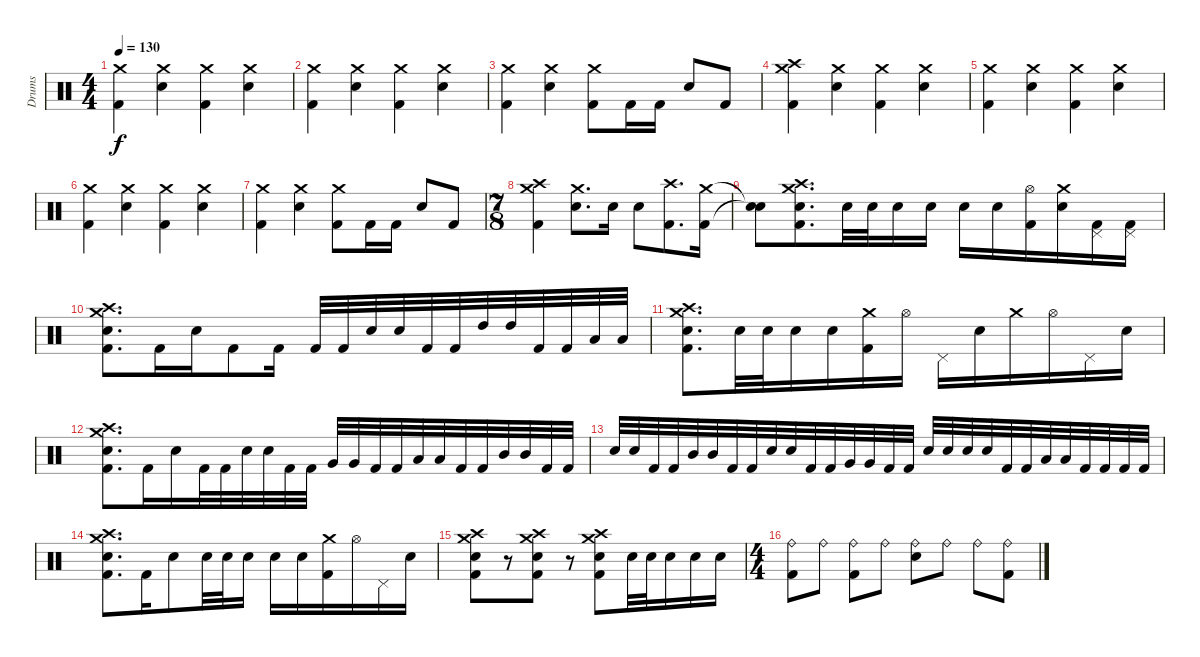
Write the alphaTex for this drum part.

\track ("Drums" "Drums") {instrument percussion}
\staff {score}
\articulation defaults
\ts (4 4)
\tempo 130
\clef neutral
\ks c
("Crash medium (hit)" "Kick (hit) 2").4{dy f} ("Crash medium (hit)" "Electric Snare (hit)").4 ("Crash medium (hit)" "Kick (hit) 2").4 ("Crash medium (hit)" "Electric Snare (hit)").4 |
("Crash medium (hit)" "Kick (hit) 2").4 ("Crash medium (hit)" "Electric Snare (hit)").4 ("Crash medium (hit)" "Kick (hit) 2").4 ("Crash medium (hit)" "Electric Snare (hit)").4 |
("Crash medium (hit)" "Kick (hit) 2").4 ("Crash medium (hit)" "Electric Snare (hit)").4 ("Crash medium (hit)" "Kick (hit) 2").8 "Kick (hit) 2".16 "Kick (hit) 2".16 "Electric Snare (hit)".8 "Kick (hit) 2".8 |
("Crash high (hit)" "Crash medium (hit)" "Kick (hit) 2").4 ("Crash medium (hit)" "Electric Snare (hit)").4 ("Crash medium (hit)" "Kick (hit) 2").4 ("Crash medium (hit)" "Electric Snare (hit)").4 |
("Crash medium (hit)" "Kick (hit) 2").4 ("Crash medium (hit)" "Electric Snare (hit)").4 ("Crash medium (hit)" "Kick (hit) 2").4 ("Crash medium (hit)" "Electric Snare (hit)").4 |
("Crash medium (hit)" "Kick (hit) 2").4 ("Crash medium (hit)" "Electric Snare (hit)").4 ("Crash medium (hit)" "Kick (hit) 2").4 ("Crash medium (hit)" "Electric Snare (hit)").4 |
("Crash medium (hit)" "Kick (hit) 2").4 ("Crash medium (hit)" "Electric Snare (hit)").4 ("Crash medium (hit)" "Kick (hit) 2").8 "Kick (hit) 2".16 "Kick (hit) 2".16 "Electric Snare (hit)".8 "Kick (hit) 2".8 |
\ts (7 8)
("Crash high (hit)" "Crash medium (hit)" "Kick (hit) 2").4 ("Crash medium (hit)" "Electric Snare (hit)").8{d} "Electric Snare (hit)".16 "Electric Snare (hit)".8 ("Crash high (hit)" "Kick (hit) 2").8{d} ("Crash medium (hit)" "Kick (hit) 2").16 |
("Snare (hit)"{t} "Snare (hit)"{t}).8 ("Crash high (hit)" "Crash medium (hit)" "Electric Snare (hit)" "Kick (hit) 2").8{d} "Electric Snare (hit)".32 "Electric Snare (hit)".32 "Electric Snare (hit)".16 "Electric Snare (hit)".16 "Electric Snare (hit)".16 "Electric Snare (hit)".16 ("Hi-Hat (open)" "Kick (hit) 2").16 ("Crash medium (hit)" "Electric Snare (hit)").16 ("Pedal Hi-Hat (hit)" "Kick (hit) 2").16 ("Pedal Hi-Hat (hit)" "Kick (hit) 2").16 |
("Crash high (hit)" "Crash medium (hit)" "Electric Snare (hit)" "Kick (hit) 2").8{d} "Kick (hit) 2".16 "Electric Snare (hit)".16 "Kick (hit) 2".8 "Kick (hit) 2".16 "Kick (hit) 2".32 "Kick (hit) 2".32 "Electric Snare (hit)".32 "Electric Snare (hit)".32 "Kick (hit) 2".32 "Kick (hit) 2".32 "High Tom (hit)".32 "High Tom (hit)".32 "Kick (hit) 2".32 "Kick (hit) 2".32 "Low Tom (hit)".32 "Low Tom (hit)".32 |
("Crash high (hit)" "Crash medium (hit)" "Electric Snare (hit)" "Kick (hit) 2").8{d} "Electric Snare (hit)".32 "Electric Snare (hit)".32 "Electric Snare (hit)".16 "Electric Snare (hit)".16 ("Crash medium (hit)" "Kick (hit) 2").16 "Hi-Hat (open)".16 "Pedal Hi-Hat (hit)".16 "Electric Snare (hit)".16 "Crash medium (hit)".16 "Hi-Hat (open)".16 "Pedal Hi-Hat (hit)".16 "Electric Snare (hit)".16 |
("Crash high (hit)" "Crash medium (hit)" "Electric Snare (hit)" "Kick (hit) 2").8{d} "Kick (hit) 2".16 "Electric Snare (hit)".16 "Kick (hit) 2".32 "Kick (hit) 2".32 "Electric Snare (hit)".32 "Electric Snare (hit)".32 "Kick (hit) 2".32 "Kick (hit) 2".32 "Very Low Tom (hit)".32 "Very Low Tom (hit)".32 "Kick (hit) 2".32 "Kick (hit) 2".32 "Low Tom (hit)".32 "Low Tom (hit)".32 "Kick (hit) 2".32 "Kick (hit) 2".32 "Mid Tom (hit)".32 "Mid Tom (hit)".32 "Kick (hit) 2".32 "Kick (hit) 2".32 |
"Electric Snare (hit)".32 "Electric Snare (hit)".32 "Kick (hit) 2".32 "Kick (hit) 2".32 "Mid Tom (hit)".32 "Mid Tom (hit)".32 "Kick (hit) 2".32 "Kick (hit) 2".32 "Electric Snare (hit)".32 "Electric Snare (hit)".32 "Kick (hit) 2".32 "Kick (hit) 2".32 "Very Low Tom (hit)".32 "Very Low Tom (hit)".32 "Kick (hit) 2".32 "Kick (hit) 2".32 "Electric Snare (hit)".32 "Electric Snare (hit)".32 "Electric Snare (hit)".32 "Electric Snare (hit)".32 "Kick (hit) 2".32 "Kick (hit) 2".32 "Low Tom (hit)".32 "Low Tom (hit)".32 "Kick (hit) 2".32 "Kick (hit) 2".32 "Kick (hit) 2".32 "Kick (hit) 2".32 |
("Crash high (hit)" "Crash medium (hit)" "Electric Snare (hit)" "Kick (hit) 2").8{d} "Kick (hit) 2".16 "Electric Snare (hit)".8 "Electric Snare (hit)".32 "Electric Snare (hit)".32 "Electric Snare (hit)".16 "Electric Snare (hit)".16 "Electric Snare (hit)".16 ("Crash medium (hit)" "Kick (hit) 2").16 "Hi-Hat (open)".16 "Pedal Hi-Hat (hit)".16 "Electric Snare (hit)".16 |
("Crash high (hit)" "Crash medium (hit)" "Electric Snare (hit)" "Kick (hit) 2").8 r.8 ("Crash high (hit)" "Crash medium (hit)" "Electric Snare (hit)" "Kick (hit) 2").8 r.8 ("Crash high (hit)" "Crash medium (hit)" "Electric Snare (hit)" "Kick (hit) 2").8 "Electric Snare (hit)".32 "Electric Snare (hit)".32 "Electric Snare (hit)".16 "Electric Snare (hit)".16 "Electric Snare (hit)".16 |
\ts (4 4)
("Ride (bell)" "Kick (hit) 2").8 "Ride (bell)".8 ("Ride (bell)" "Kick (hit) 2").8 "Ride (bell)".8 ("Ride (bell)" "Electric Snare (hit)").8 "Ride (bell)".8 "Ride (bell)".8 ("Ride (bell)" "Kick (hit) 2").8
